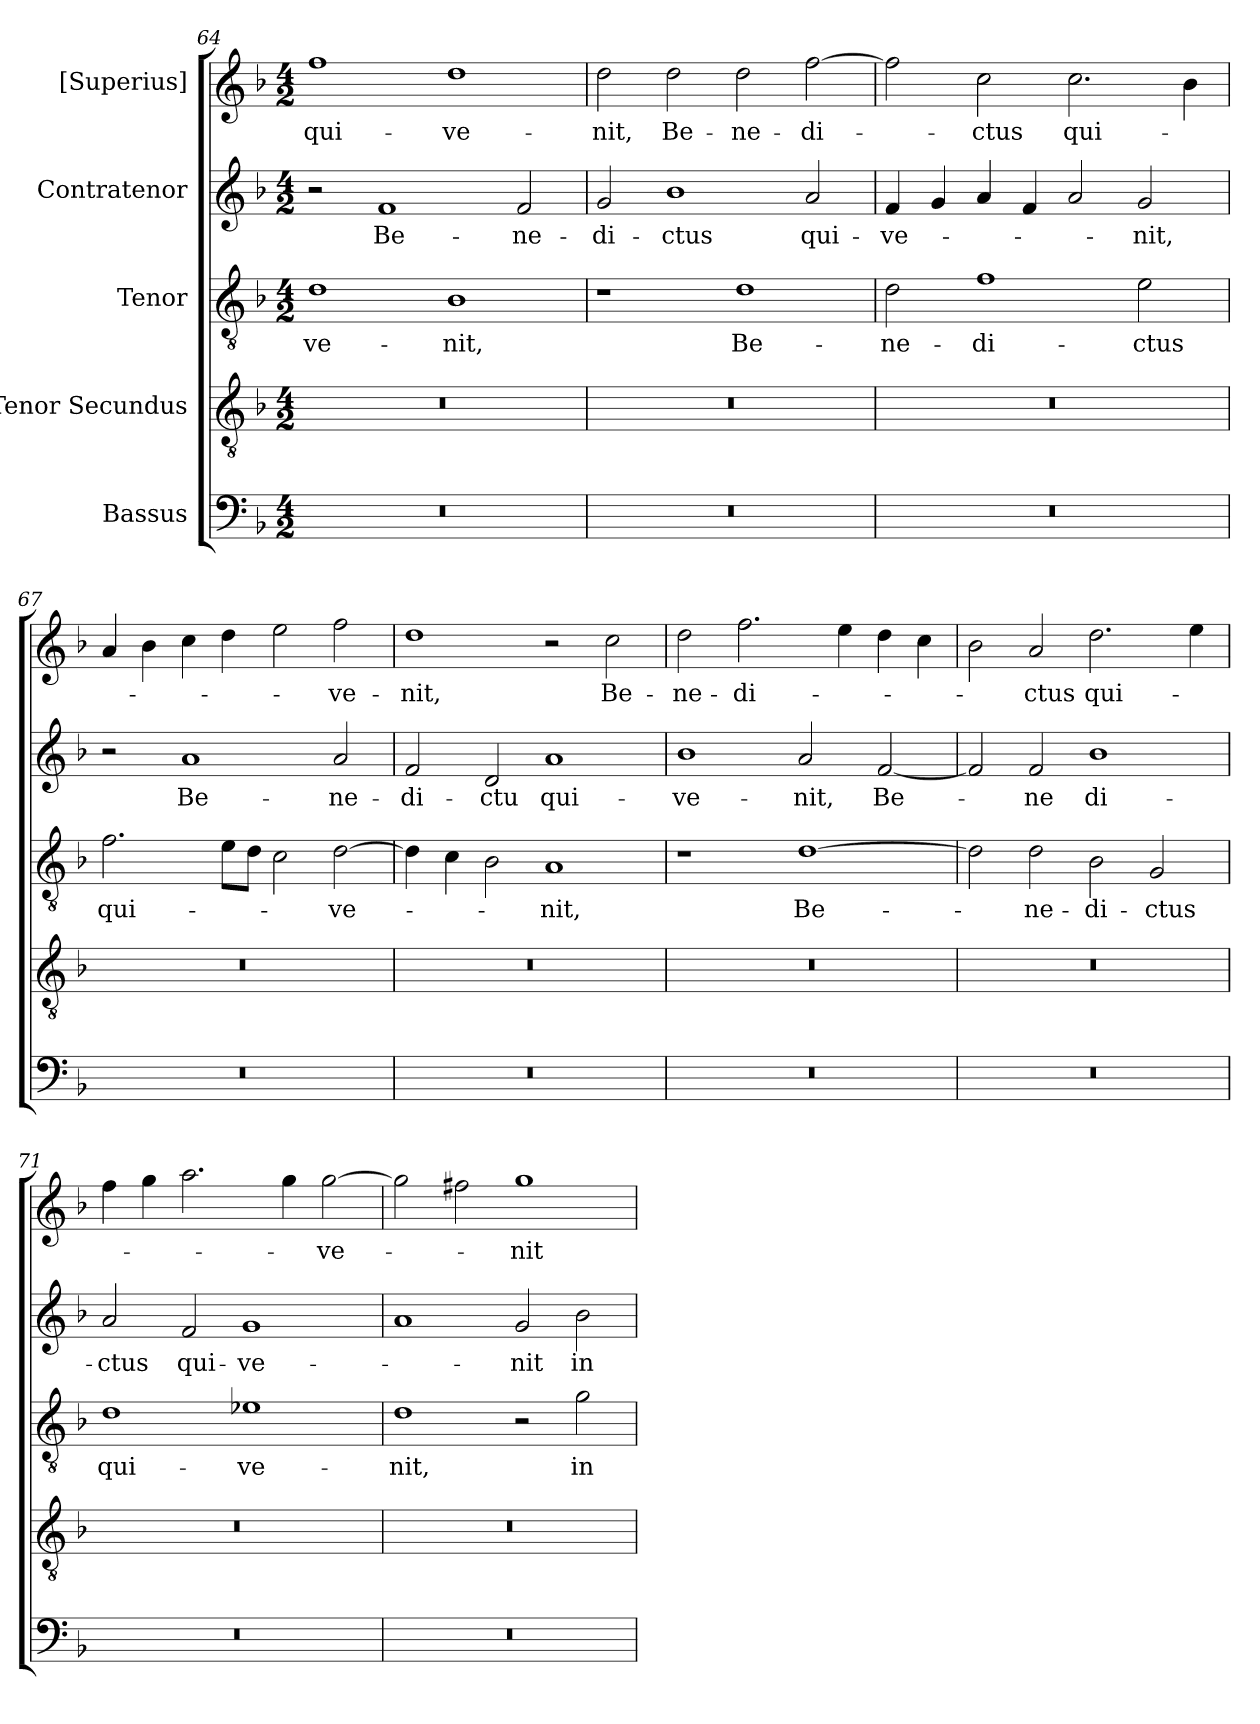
**kern	**kern	**kern	**text	**kern	**text	**kern	**text
*part5	*part4	*part3	*part3	*part2	*part2	*part1	*part1
*staff5	*staff4	*staff3	*staff3	*staff2	*staff2	*staff1	*staff1
*I"Bassus	*I"Tenor Secundus	*I"Tenor	*	*I"Contratenor	*	*I"[Superius]	*
*clefF4	*clefGv2	*clefGv2	*	*clefG2	*	*clefG2	*
*k[b-]	*k[b-]	*k[b-]	*	*k[b-]	*	*k[b-]	*
*M4/2	*M4/2	*M4/2	*	*M4/2	*	*M4/2	*
=64	=64	=64	=64	=64	=64	=64	=64
0r	0r	1d\	ve-	2r	.	1ff\	qui-
.	.	.	.	1f/	Be-	.	.
.	.	1B-\	-nit,	.	.	1dd\	ve-
.	.	.	.	2f/	-ne-	.	.
=65	=65	=65	=65	=65	=65	=65	=65
0r	0r	1r	.	2g/	-di-	2dd\	-nit,
.	.	.	.	1b-\	-ctus	2dd\	Be-
.	.	1d\	Be-	.	.	2dd\	-ne-
.	.	.	.	2a/	qui-	[2ff\	-di-
=66	=66	=66	=66	=66	=66	=66	=66
0r	0r	2d\	-ne-	4f/	ve-	2ff\]	.
.	.	.	.	4g/	.	.	.
.	.	1f\	-di-	4a/	.	2cc\	-ctus
.	.	.	.	4f/	.	.	.
.	.	.	.	2a/	.	2.cc\	qui-
.	.	2e\	-ctus	2g/	-nit,	.	.
.	.	.	.	.	.	4b-\	.
=67	=67	=67	=67	=67	=67	=67	=67
0r	0r	2.f\	qui-	2r	.	4a/	.
.	.	.	.	.	.	4b-\	.
.	.	.	.	1a/	Be-	4cc\	.
.	.	8e\L	.	.	.	4dd\	.
.	.	8d\J	.	.	.	.	.
.	.	2c\	.	.	.	2ee\	.
.	.	[2d\	ve-	2a/	-ne-	2ff\	ve-
=68	=68	=68	=68	=68	=68	=68	=68
0r	0r	4d\]	.	2f/	-di-	1dd\	-nit,
.	.	4c\	.	.	.	.	.
.	.	2B-\	.	2d/	-ctu	.	.
.	.	1A/	-nit,	1a/	qui-	2r	.
.	.	.	.	.	.	2cc\	Be-
=69	=69	=69	=69	=69	=69	=69	=69
0r	0r	1r	.	1b-\	ve-	2dd\	-ne-
.	.	.	.	.	.	2.ff\	-di-
.	.	[1d\	Be-	2a/	-nit,	.	.
.	.	.	.	.	.	4ee\	.
.	.	.	.	[2f/	Be-	4dd\	.
.	.	.	.	.	.	4cc\	.
=70	=70	=70	=70	=70	=70	=70	=70
0r	0r	2d\]	.	2f/]	.	2b-\	.
.	.	2d\	-ne-	2f/	-ne	2a/	-ctus
.	.	2B-\	-di-	1b-\	di-	2.dd\	qui-
.	.	2G/	-ctus	.	.	.	.
.	.	.	.	.	.	4ee\	.
=71	=71	=71	=71	=71	=71	=71	=71
0r	0r	1d\	qui-	2a/	-ctus	4ff\	.
.	.	.	.	.	.	4gg\	.
.	.	.	.	2f/	qui-	2.aa\	.
.	.	1e-X\	ve-	1g/	ve-	.	.
.	.	.	.	.	.	4gg\	.
.	.	.	.	.	.	[2gg\	ve-
=72	=72	=72	=72	=72	=72	=72	=72
0r	0r	1d\	-nit,	1a/	.	2gg\]	.
.	.	.	.	.	.	2ff#X\	.
.	.	2r	.	2g/	-nit	1gg\	-nit
.	.	2g\	in-	2b-\	in-	.	.
=	=	=	=	=	=	=	=
*-	*-	*-	*-	*-	*-	*-	*-
